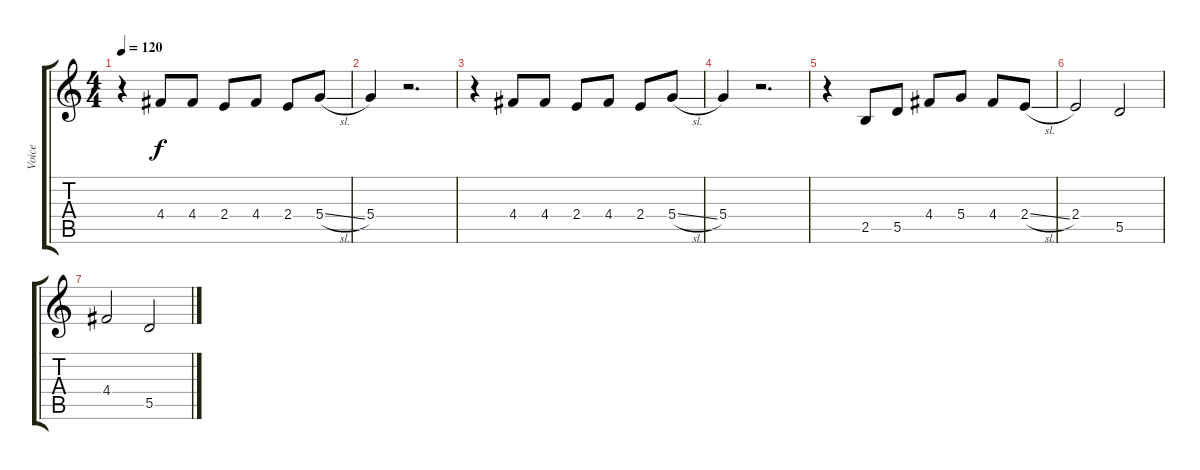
\track ("Voice" "Voice") {instrument distortionguitar}
\staff {score tabs}
\tuning (E4 B3 G3 D3 A2 E2) {hide}
\ts (4 4)
\tempo 120
\clef g2
\ks c
r.4{dy f} 4.4.8 4.4.8 2.4.8 4.4.8 2.4.8 5.4{sl}.8 |
5.4.4 r.2{d} |
r.4 4.4.8 4.4.8 2.4.8 4.4.8 2.4.8 5.4{sl}.8 |
5.4.4 r.2{d} |
r.4 2.5.8 5.5.8 4.4.8 5.4.8 4.4.8 2.4{sl}.8 |
2.4.2 5.5.2 |
4.4.2 5.5.2
